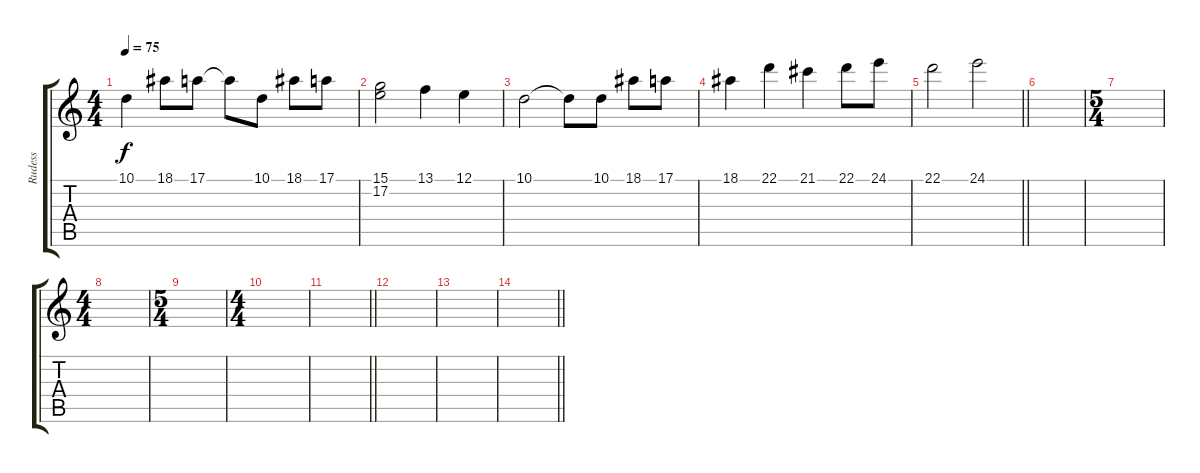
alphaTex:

\track ("Rudess" "Rudess") {instrument pad4choir}
\staff {score tabs}
\tuning (E4 B3 G3 D3 A2 E2) {hide}
\ts (4 4)
\tempo 75
\clef g2
\ks c
10.1.4{dy f} 18.1.8 17.1.8 17.1{t}.8 10.1.8 18.1.8 17.1.8 |
(15.1 17.2).2 13.1.4 12.1.4 |
10.1.2 10.1{t}.8 10.1.8 18.1.8 17.1.8 |
18.1.4 22.1.4 21.1.4 22.1.8 24.1.8 |
\barLineRight lightlight
22.1.2 24.1.2 |
|
\ts (5 4)
|
\ts (4 4)
|
\ts (5 4)
|
\ts (4 4)
|
\barLineRight lightlight
|
|
|
\barLineRight lightlight
